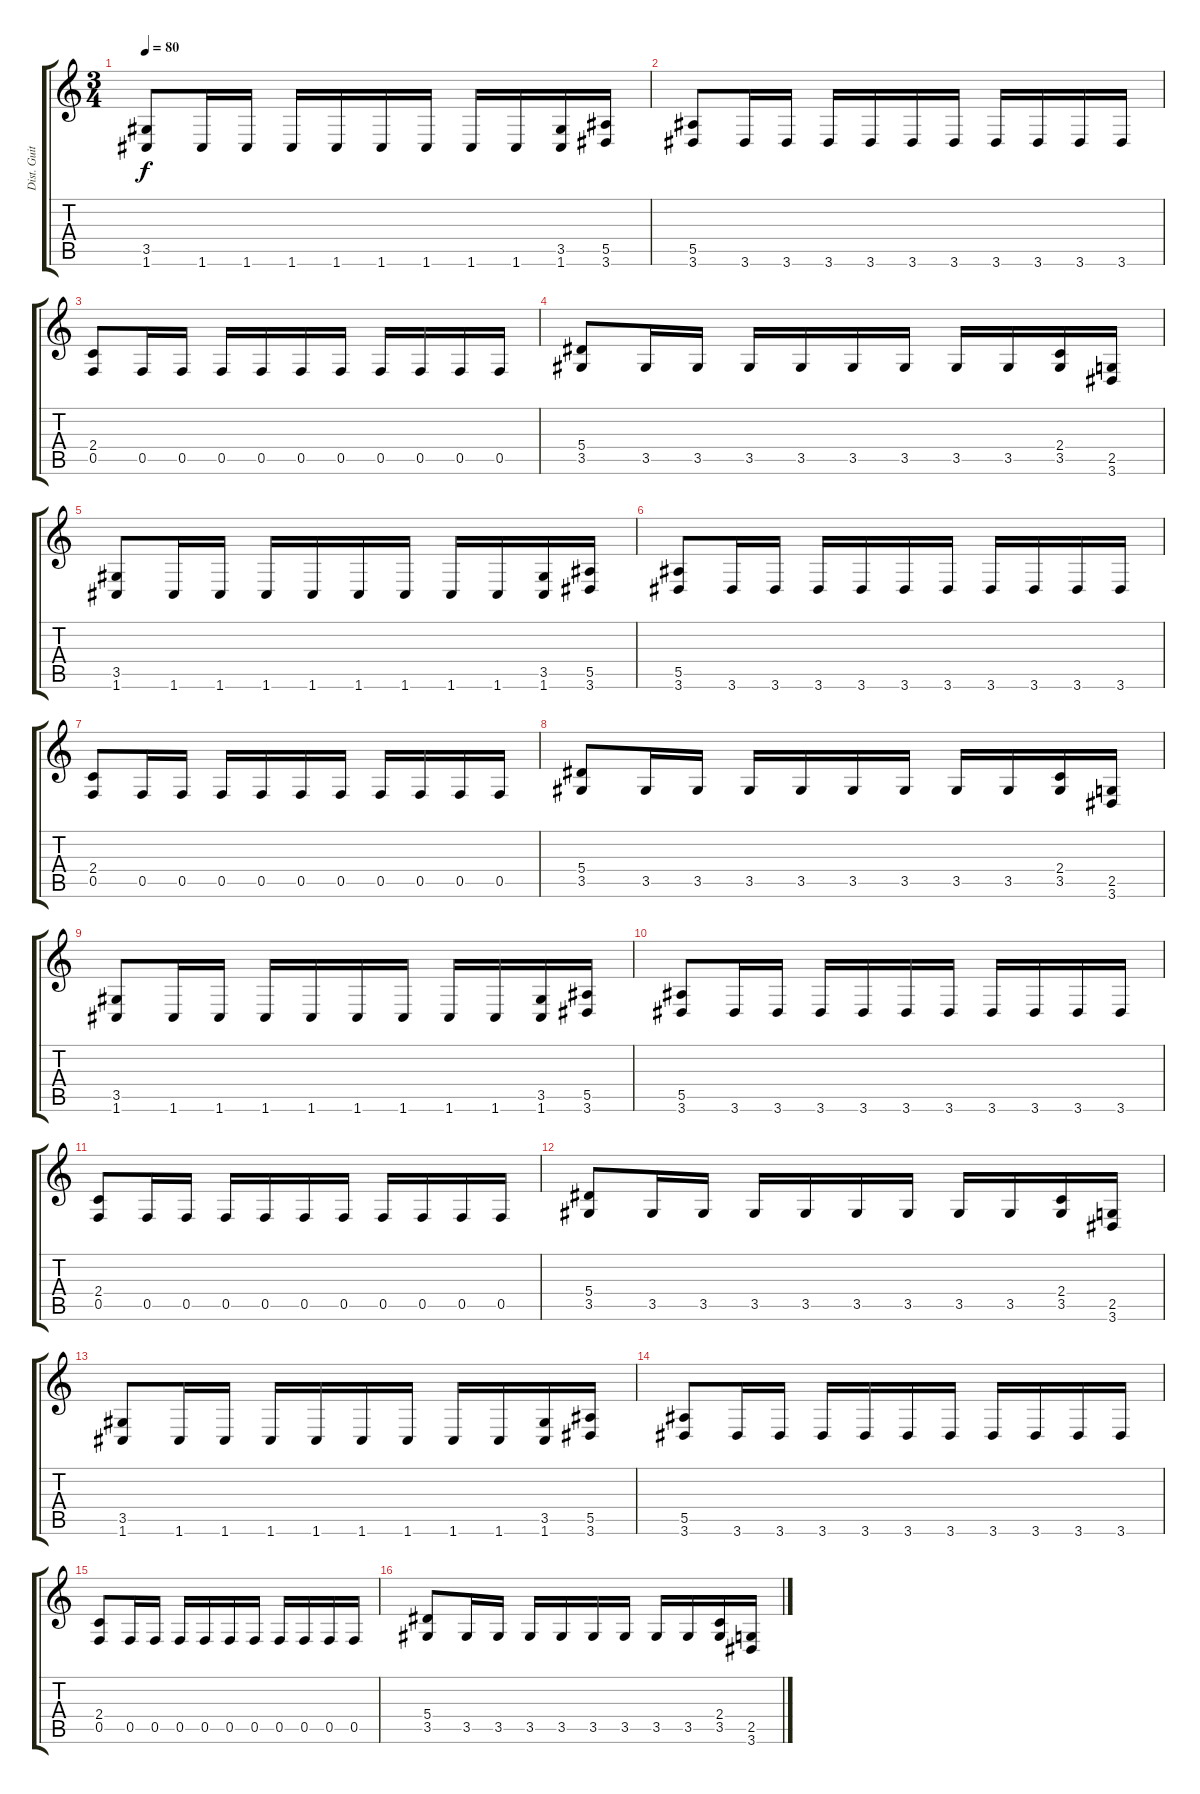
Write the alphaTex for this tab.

\track ("Dist. Guitar" "Dist. Guit") {instrument distortionguitar}
\staff {score tabs}
\tuning (C4 G3 Eb3 Bb2 F2 C2) {hide}
\ts (3 4)
\tempo 80
\clef g2
\ks c
(3.5 1.6).8{dy f} 1.6.16 1.6.16 1.6.16 1.6.16 1.6.16 1.6.16 1.6.16 1.6.16 (3.5 1.6).16 (5.5 3.6).16 |
(5.5 3.6).8 3.6.16 3.6.16 3.6.16 3.6.16 3.6.16 3.6.16 3.6.16 3.6.16 3.6.16 3.6.16 |
(2.4 0.5).8 0.5.16 0.5.16 0.5.16 0.5.16 0.5.16 0.5.16 0.5.16 0.5.16 0.5.16 0.5.16 |
(5.4 3.5).8 3.5.16 3.5.16 3.5.16 3.5.16 3.5.16 3.5.16 3.5.16 3.5.16 (2.4 3.5).16 (2.5 3.6).16 |
(3.5 1.6).8 1.6.16 1.6.16 1.6.16 1.6.16 1.6.16 1.6.16 1.6.16 1.6.16 (3.5 1.6).16 (5.5 3.6).16 |
(5.5 3.6).8 3.6.16 3.6.16 3.6.16 3.6.16 3.6.16 3.6.16 3.6.16 3.6.16 3.6.16 3.6.16 |
(2.4 0.5).8 0.5.16 0.5.16 0.5.16 0.5.16 0.5.16 0.5.16 0.5.16 0.5.16 0.5.16 0.5.16 |
(5.4 3.5).8 3.5.16 3.5.16 3.5.16 3.5.16 3.5.16 3.5.16 3.5.16 3.5.16 (2.4 3.5).16 (2.5 3.6).16 |
(3.5 1.6).8 1.6.16 1.6.16 1.6.16 1.6.16 1.6.16 1.6.16 1.6.16 1.6.16 (3.5 1.6).16 (5.5 3.6).16 |
(5.5 3.6).8 3.6.16 3.6.16 3.6.16 3.6.16 3.6.16 3.6.16 3.6.16 3.6.16 3.6.16 3.6.16 |
(2.4 0.5).8 0.5.16 0.5.16 0.5.16 0.5.16 0.5.16 0.5.16 0.5.16 0.5.16 0.5.16 0.5.16 |
(5.4 3.5).8 3.5.16 3.5.16 3.5.16 3.5.16 3.5.16 3.5.16 3.5.16 3.5.16 (2.4 3.5).16 (2.5 3.6).16 |
(3.5 1.6).8 1.6.16 1.6.16 1.6.16 1.6.16 1.6.16 1.6.16 1.6.16 1.6.16 (3.5 1.6).16 (5.5 3.6).16 |
(5.5 3.6).8 3.6.16 3.6.16 3.6.16 3.6.16 3.6.16 3.6.16 3.6.16 3.6.16 3.6.16 3.6.16 |
(2.4 0.5).8 0.5.16 0.5.16 0.5.16 0.5.16 0.5.16 0.5.16 0.5.16 0.5.16 0.5.16 0.5.16 |
(5.4 3.5).8 3.5.16 3.5.16 3.5.16 3.5.16 3.5.16 3.5.16 3.5.16 3.5.16 (2.4 3.5).16 (2.5 3.6).16
